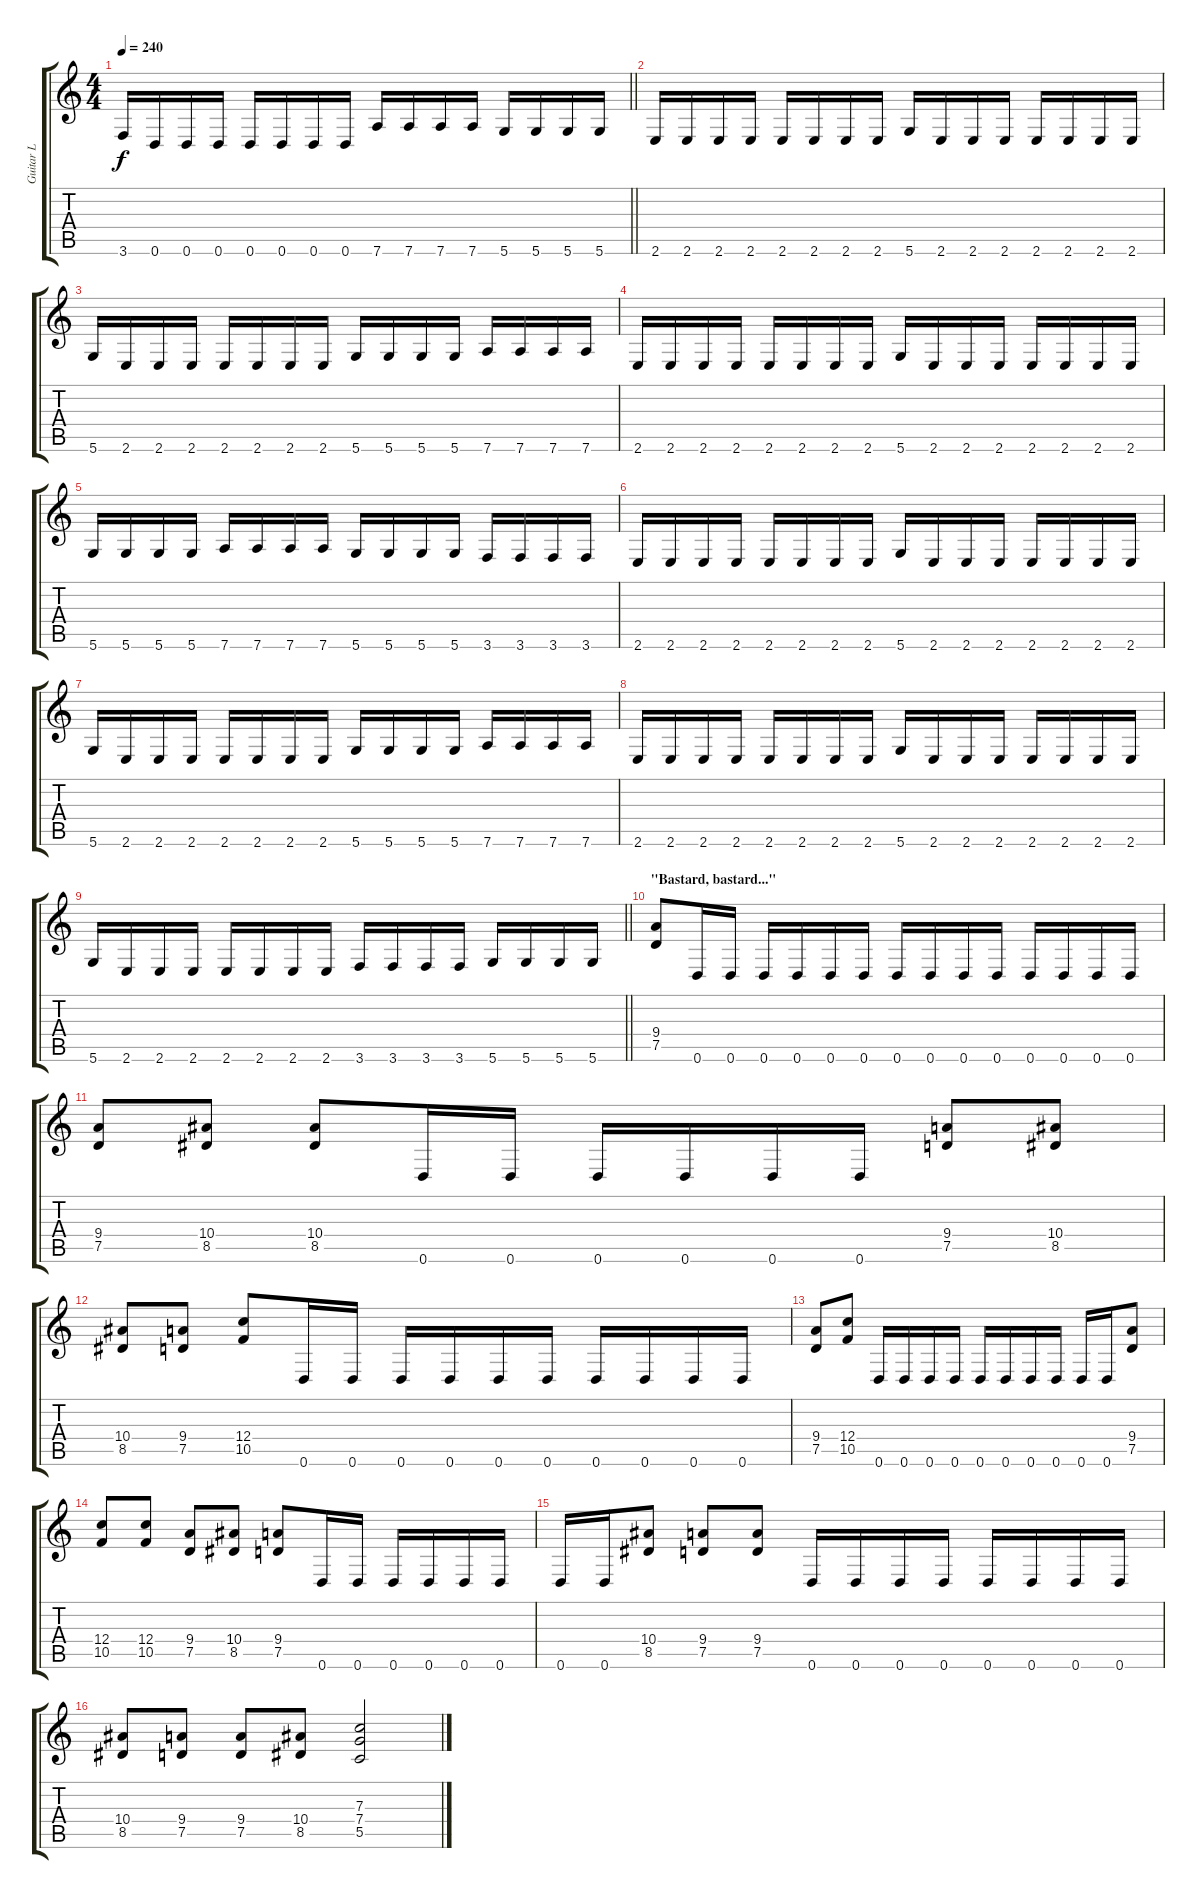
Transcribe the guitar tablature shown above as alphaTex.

\track ("Guitar L" "Guitar L") {instrument distortionguitar}
\staff {score tabs}
\tuning (D4 A3 F3 C3 G2 D2) {hide}
\ts (4 4)
\tempo 240
\clef g2
\barLineRight lightlight
\ks c
3.6.16{dy f} 0.6.16 0.6.16 0.6.16 0.6.16 0.6.16 0.6.16 0.6.16 7.6.16 7.6.16 7.6.16 7.6.16 5.6.16 5.6.16 5.6.16 5.6.16 |
\section ("" "")
2.6.16 2.6.16 2.6.16 2.6.16 2.6.16 2.6.16 2.6.16 2.6.16 5.6.16 2.6.16 2.6.16 2.6.16 2.6.16 2.6.16 2.6.16 2.6.16 |
5.6.16 2.6.16 2.6.16 2.6.16 2.6.16 2.6.16 2.6.16 2.6.16 5.6.16 5.6.16 5.6.16 5.6.16 7.6.16 7.6.16 7.6.16 7.6.16 |
2.6.16 2.6.16 2.6.16 2.6.16 2.6.16 2.6.16 2.6.16 2.6.16 5.6.16 2.6.16 2.6.16 2.6.16 2.6.16 2.6.16 2.6.16 2.6.16 |
5.6.16 5.6.16 5.6.16 5.6.16 7.6.16 7.6.16 7.6.16 7.6.16 5.6.16 5.6.16 5.6.16 5.6.16 3.6.16 3.6.16 3.6.16 3.6.16 |
2.6.16 2.6.16 2.6.16 2.6.16 2.6.16 2.6.16 2.6.16 2.6.16 5.6.16 2.6.16 2.6.16 2.6.16 2.6.16 2.6.16 2.6.16 2.6.16 |
5.6.16 2.6.16 2.6.16 2.6.16 2.6.16 2.6.16 2.6.16 2.6.16 5.6.16 5.6.16 5.6.16 5.6.16 7.6.16 7.6.16 7.6.16 7.6.16 |
2.6.16 2.6.16 2.6.16 2.6.16 2.6.16 2.6.16 2.6.16 2.6.16 5.6.16 2.6.16 2.6.16 2.6.16 2.6.16 2.6.16 2.6.16 2.6.16 |
\barLineRight lightlight
5.6.16 2.6.16 2.6.16 2.6.16 2.6.16 2.6.16 2.6.16 2.6.16 3.6.16 3.6.16 3.6.16 3.6.16 5.6.16 5.6.16 5.6.16 5.6.16 |
\section ("" "\"Bastard, bastard...\"")
(9.4 7.5).8 0.6.16 0.6.16 0.6.16 0.6.16 0.6.16 0.6.16 0.6.16 0.6.16 0.6.16 0.6.16 0.6.16 0.6.16 0.6.16 0.6.16 |
(9.4 7.5).8 (10.4 8.5).8 (10.4 8.5).8 0.6.16 0.6.16 0.6.16 0.6.16 0.6.16 0.6.16 (9.4 7.5).8 (10.4 8.5).8 |
(10.4 8.5).8 (9.4 7.5).8 (12.4 10.5).8 0.6.16 0.6.16 0.6.16 0.6.16 0.6.16 0.6.16 0.6.16 0.6.16 0.6.16 0.6.16 |
(9.4 7.5).8 (12.4 10.5).8 0.6.16 0.6.16 0.6.16 0.6.16 0.6.16 0.6.16 0.6.16 0.6.16 0.6.16 0.6.16 (9.4 7.5).8 |
(12.4 10.5).8 (12.4 10.5).8 (9.4 7.5).8 (10.4 8.5).8 (9.4 7.5).8 0.6.16 0.6.16 0.6.16 0.6.16 0.6.16 0.6.16 |
0.6.16 0.6.16 (10.4 8.5).8 (9.4 7.5).8 (9.4 7.5).8 0.6.16 0.6.16 0.6.16 0.6.16 0.6.16 0.6.16 0.6.16 0.6.16 |
(10.4 8.5).8 (9.4 7.5).8 (9.4 7.5).8 (10.4 8.5).8 (7.3 7.4 5.5).2
